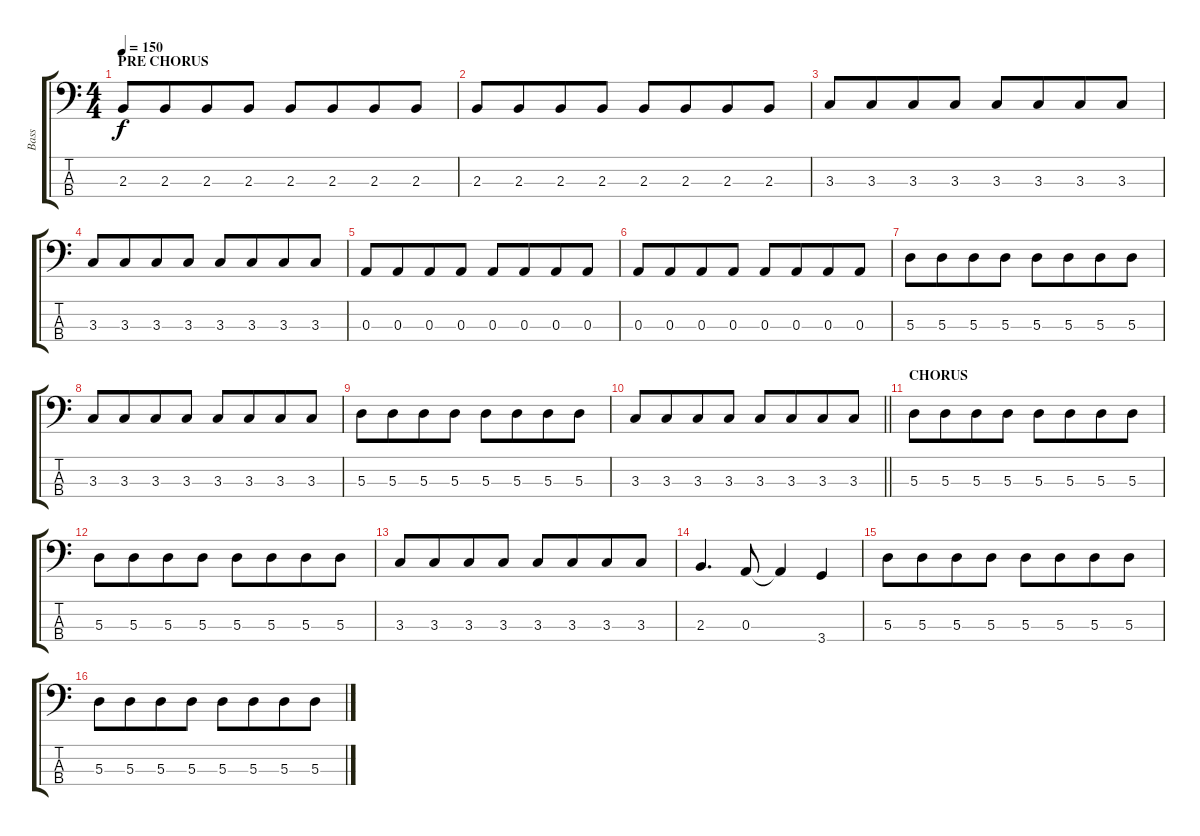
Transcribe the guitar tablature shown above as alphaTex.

\track ("Bass" "Bass") {instrument electricbassfinger}
\staff {score tabs}
\tuning (G2 D2 A1 E1) {hide}
\ts (4 4)
\section ("" "PRE CHORUS")
\tempo 150
\clef f4
\ks c
2.3.8{dy f} 2.3.8{beam merge} 2.3.8 2.3.8 2.3.8 2.3.8{beam merge} 2.3.8 2.3.8 |
2.3.8 2.3.8{beam merge} 2.3.8 2.3.8 2.3.8 2.3.8{beam merge} 2.3.8 2.3.8 |
3.3.8 3.3.8{beam merge} 3.3.8 3.3.8 3.3.8 3.3.8{beam merge} 3.3.8 3.3.8 |
3.3.8 3.3.8{beam merge} 3.3.8 3.3.8 3.3.8 3.3.8{beam merge} 3.3.8 3.3.8 |
0.3.8 0.3.8{beam merge} 0.3.8 0.3.8 0.3.8 0.3.8{beam merge} 0.3.8 0.3.8 |
0.3.8 0.3.8{beam merge} 0.3.8 0.3.8 0.3.8 0.3.8{beam merge} 0.3.8 0.3.8 |
5.3.8 5.3.8{beam merge} 5.3.8 5.3.8 5.3.8 5.3.8{beam merge} 5.3.8 5.3.8 |
3.3.8 3.3.8{beam merge} 3.3.8 3.3.8 3.3.8 3.3.8{beam merge} 3.3.8 3.3.8 |
5.3.8 5.3.8{beam merge} 5.3.8 5.3.8 5.3.8 5.3.8{beam merge} 5.3.8 5.3.8 |
\barLineRight lightlight
3.3.8 3.3.8{beam merge} 3.3.8 3.3.8 3.3.8 3.3.8{beam merge} 3.3.8 3.3.8 |
\section ("" "CHORUS")
5.3.8 5.3.8{beam merge} 5.3.8 5.3.8 5.3.8 5.3.8{beam merge} 5.3.8 5.3.8 |
5.3.8 5.3.8{beam merge} 5.3.8 5.3.8 5.3.8 5.3.8{beam merge} 5.3.8 5.3.8 |
3.3.8 3.3.8{beam merge} 3.3.8 3.3.8 3.3.8 3.3.8{beam merge} 3.3.8 3.3.8 |
2.3.4{d} 0.3.8 0.3{t}.4 3.4.4 |
5.3.8 5.3.8{beam merge} 5.3.8 5.3.8 5.3.8 5.3.8{beam merge} 5.3.8 5.3.8 |
5.3.8 5.3.8{beam merge} 5.3.8 5.3.8 5.3.8 5.3.8{beam merge} 5.3.8 5.3.8
